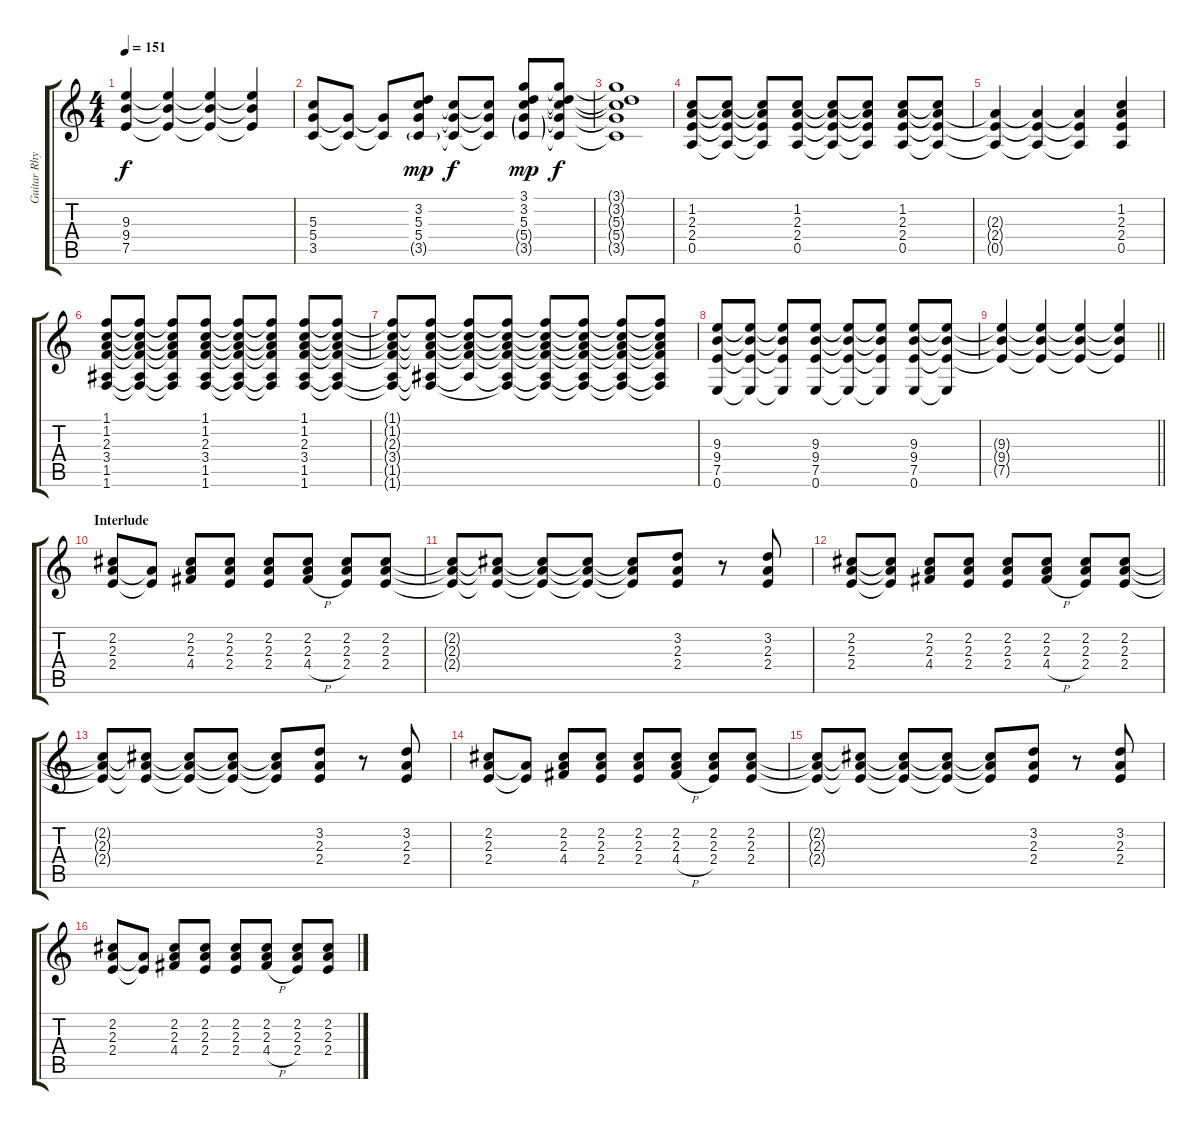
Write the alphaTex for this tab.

\track ("Guitar Rhythm" "Guitar Rhy") {instrument overdrivenguitar}
\staff {score tabs}
\tuning (E4 B3 G3 D3 A2 E2) {hide}
\ts (4 4)
\tempo 151
\clef g2
\ks c
(9.3{t} 9.4{t} 7.5{t}).4{dy f} (9.3{t} 9.4{t} 7.5{t}).4 (9.3{t} 9.4{t} 7.5{t}).4 (9.3{t} 9.4{t} 7.5{t}).4 |
(5.3 5.4 3.5).8 (5.4{t} 3.5{t}).8 (5.4{t} 3.5{t}).8 (3.2 5.3 5.4 3.5{g}).8{dy mp} (5.3{t} 5.4{t} 3.5{t}).8{dy f} (5.3{t} 5.4{t} 3.5{t}).8 (3.1 3.2 5.3 5.4{g} 3.5{g}).8{dy mp} (3.1{t} 3.2{t} 5.3{t} 5.4{t} 3.5{t}).8{dy f} |
(3.1{t} 3.2{t} 5.3{t} 5.4{t} 3.5{t}).1 |
(1.2 2.3 2.4 0.5).8 (1.2{t} 2.3{t} 2.4{t} 0.5{t}).8 (1.2{t} 2.3{t} 2.4{t} 0.5{t}).8 (1.2 2.3 2.4 0.5).8 (1.2{t} 2.3{t} 2.4{t} 0.5{t}).8 (1.2{t} 2.3{t} 2.4{t} 0.5{t}).8 (1.2 2.3 2.4 0.5).8 (1.2{t} 2.3{t} 2.4{t} 0.5{t}).8 |
(2.3{t} 2.4{t} 0.5{t}).4 (2.3{t} 2.4{t} 0.5{t}).4 (2.3{t} 2.4{t} 0.5{t}).4 (1.2 2.3 2.4 0.5).4 |
(1.1 1.2 2.3 3.4 1.5 1.6).8 (1.1{t} 1.2{t} 2.3{t} 3.4{t} 1.5{t} 1.6{t}).8 (1.1{t} 1.2{t} 2.3{t} 3.4{t} 1.5{t} 1.6{t}).8 (1.1 1.2 2.3 3.4 1.5 1.6).8 (1.1{t} 1.2{t} 2.3{t} 3.4{t} 1.5{t} 1.6{t}).8 (1.1{t} 1.2{t} 2.3{t} 3.4{t} 1.5{t} 1.6{t}).8 (1.1 1.2 2.3 3.4 1.5 1.6).8 (1.1{t} 1.2{t} 2.3{t} 3.4{t} 1.5{t} 1.6{t}).8 |
(1.1{t} 1.2{t} 2.3{t} 3.4{t} 1.5{t} 1.6{t}).8 (1.1{t} 1.2{t} 2.3{t} 3.4{t} 1.5{t} 1.6{t}).8 (1.1{t} 1.2{t} 2.3{t} 3.4{t} 1.5{t}).8 (1.1{t} 1.2{t} 2.3{t} 3.4{t} 1.5{t} 1.6{t}).8 (1.1{t} 1.2{t} 2.3{t} 3.4{t} 1.5{t} 1.6{t}).8 (1.1{t} 1.2{t} 2.3{t} 3.4{t} 1.5{t} 1.6{t}).8 (1.1{t} 1.2{t} 2.3{t} 3.4{t} 1.5{t} 1.6{t}).8 (1.1{t} 1.2{t} 2.3{t} 3.4{t} 1.5{t} 1.6{t}).8 |
(9.3 9.4 7.5 0.6).8 (9.3{t} 9.4{t} 7.5{t} 0.6{t}).8 (9.3{t} 9.4{t} 7.5{t} 0.6{t}).8 (9.3 9.4 7.5 0.6).8 (9.3{t} 9.4{t} 7.5{t} 0.6{t}).8 (9.3{t} 9.4{t} 7.5{t} 0.6{t}).8 (9.3 9.4 7.5 0.6).8 (9.3{t} 9.4{t} 7.5{t} 0.6{t}).8 |
\barLineRight lightlight
(9.3{t} 9.4{t} 7.5{t}).4 (9.3{t} 9.4{t} 7.5{t}).4 (9.3{t} 9.4{t} 7.5{t}).4 (9.3{t} 9.4{t} 7.5{t}).4 |
\section ("" "Interlude")
(2.2 2.3 2.4).8 (2.3{t} 2.4{t}).8 (2.2 2.3 4.4).8 (2.2 2.3 2.4).8 (2.2 2.3 2.4).8 (2.2 2.3 4.4{h}).8 (2.2 2.3 2.4).8 (2.2 2.3 2.4).8 |
(2.2{t} 2.3{t} 2.4{t}).8 (2.2{t} 2.3{t} 2.4{t}).8 (2.2{t} 2.3{t} 2.4{t}).8 (2.2{t} 2.3{t} 2.4{t}).8 (2.2{t} 2.3{t} 2.4{t}).8 (3.2 2.3 2.4).8 r.8 (3.2 2.3 2.4).8 |
(2.2 2.3 2.4).8 (2.2{t} 2.3{t} 2.4{t}).8 (2.2 2.3 4.4).8 (2.2 2.3 2.4).8 (2.2 2.3 2.4).8 (2.2 2.3 4.4{h}).8 (2.2 2.3 2.4).8 (2.2 2.3 2.4).8 |
(2.2{t} 2.3{t} 2.4{t}).8 (2.2{t} 2.3{t} 2.4{t}).8 (2.2{t} 2.3{t} 2.4{t}).8 (2.2{t} 2.3{t} 2.4{t}).8 (2.2{t} 2.3{t} 2.4{t}).8 (3.2 2.3 2.4).8 r.8 (3.2 2.3 2.4).8 |
(2.2 2.3 2.4).8 (2.3{t} 2.4{t}).8 (2.2 2.3 4.4).8 (2.2 2.3 2.4).8 (2.2 2.3 2.4).8 (2.2 2.3 4.4{h}).8 (2.2 2.3 2.4).8 (2.2 2.3 2.4).8 |
(2.2{t} 2.3{t} 2.4{t}).8 (2.2{t} 2.3{t} 2.4{t}).8 (2.2{t} 2.3{t} 2.4{t}).8 (2.2{t} 2.3{t} 2.4{t}).8 (2.2{t} 2.3{t} 2.4{t}).8 (3.2 2.3 2.4).8 r.8 (3.2 2.3 2.4).8 |
(2.2 2.3 2.4).8 (2.3{t} 2.4{t}).8 (2.2 2.3 4.4).8 (2.2 2.3 2.4).8 (2.2 2.3 2.4).8 (2.2 2.3 4.4{h}).8 (2.2 2.3 2.4).8 (2.2 2.3 2.4).8
